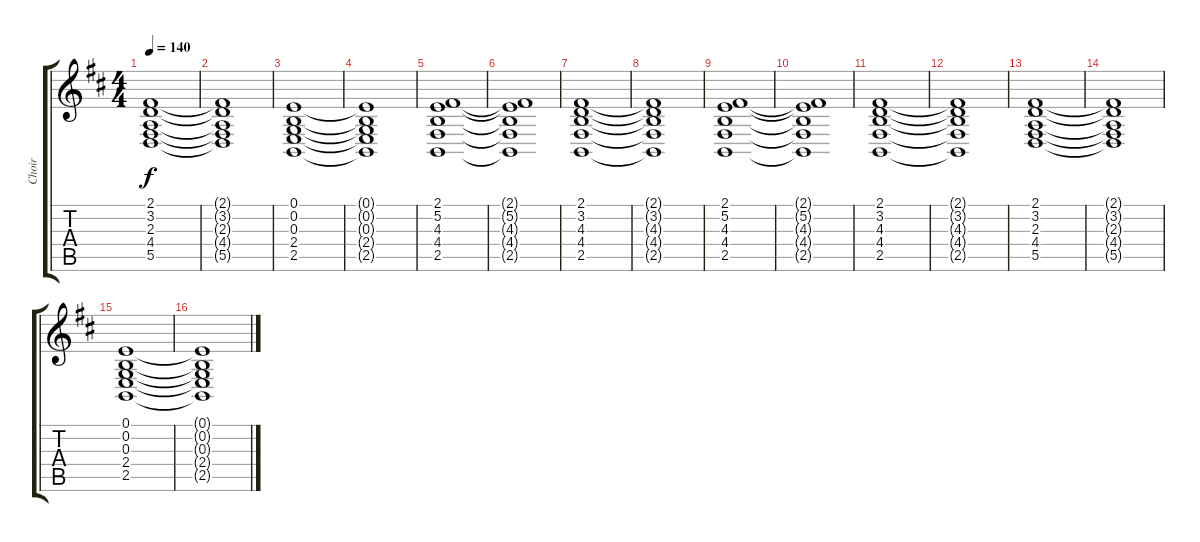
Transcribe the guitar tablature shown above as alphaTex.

\track ("Choir" "Choir") {instrument choiraahs}
\staff {score tabs}
\tuning (E4 B3 G3 D3 A2 E2) {hide}
\ts (4 4)
\tempo 140
\clef g2
\ks bminor
(2.1 3.2 2.3 4.4 5.5).1{dy f} |
(2.1{t} 3.2{t} 2.3{t} 4.4{t} 5.5{t}).1 |
(0.1 0.2 0.3 2.4 2.5).1 |
(0.1{t} 0.2{t} 0.3{t} 2.4{t} 2.5{t}).1 |
(2.1 5.2 4.3 4.4 2.5).1 |
(2.1{t} 5.2{t} 4.3{t} 4.4{t} 2.5{t}).1 |
(2.1 3.2 4.3 4.4 2.5).1 |
(2.1{t} 3.2{t} 4.3{t} 4.4{t} 2.5{t}).1 |
(2.1 5.2 4.3 4.4 2.5).1 |
(2.1{t} 5.2{t} 4.3{t} 4.4{t} 2.5{t}).1 |
(2.1 3.2 4.3 4.4 2.5).1 |
(2.1{t} 3.2{t} 4.3{t} 4.4{t} 2.5{t}).1 |
(2.1 3.2 2.3 4.4 5.5).1 |
(2.1{t} 3.2{t} 2.3{t} 4.4{t} 5.5{t}).1 |
(0.1 0.2 0.3 2.4 2.5).1 |
(0.1{t} 0.2{t} 0.3{t} 2.4{t} 2.5{t}).1
